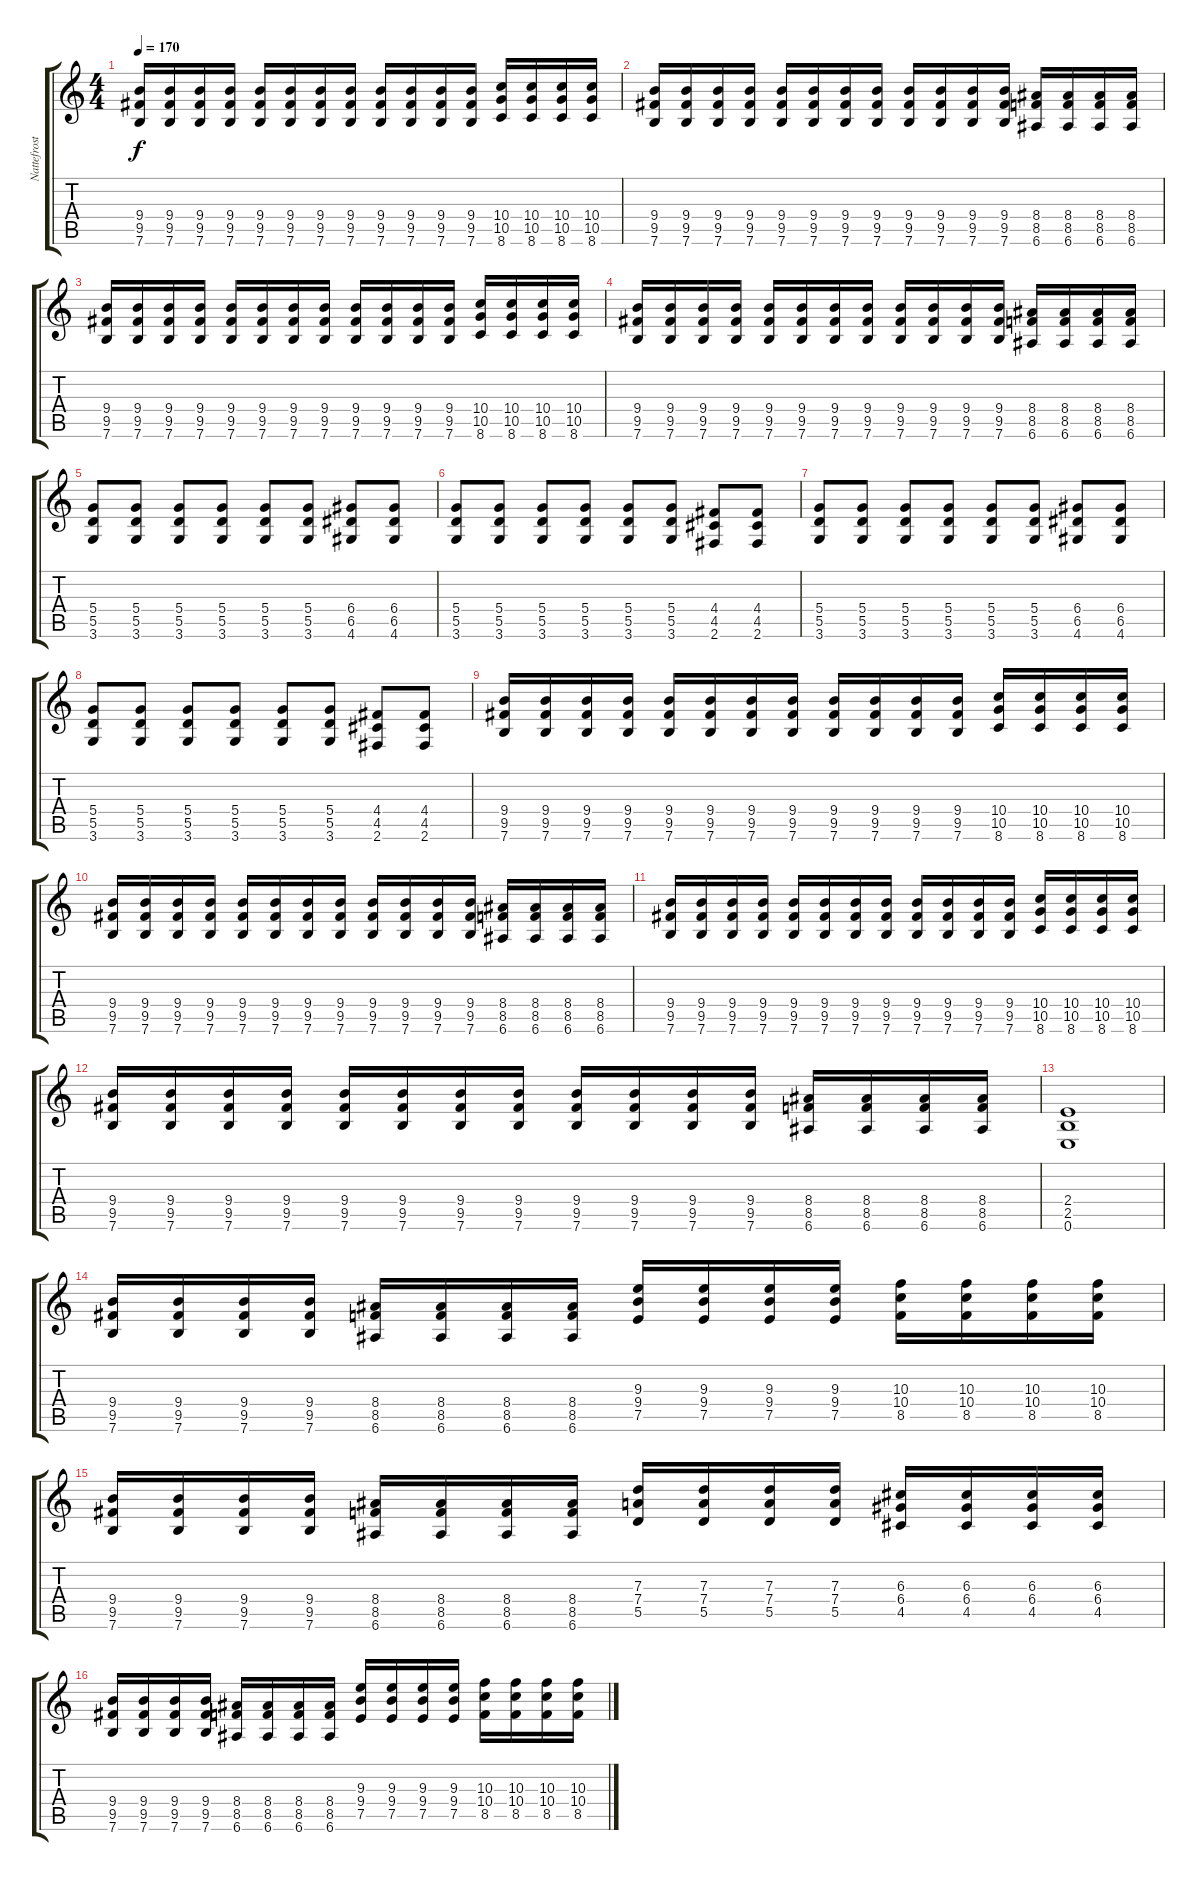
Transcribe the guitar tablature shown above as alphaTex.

\track ("Nattefrost" "Nattefrost") {instrument distortionguitar}
\staff {score tabs}
\tuning (E4 B3 G3 D3 A2 E2) {hide}
\ts (4 4)
\tempo 170
\clef g2
\ks c
(9.4 9.5 7.6).16{dy f} (9.4 9.5 7.6).16 (9.4 9.5 7.6).16 (9.4 9.5 7.6).16 (9.4 9.5 7.6).16 (9.4 9.5 7.6).16 (9.4 9.5 7.6).16 (9.4 9.5 7.6).16 (9.4 9.5 7.6).16 (9.4 9.5 7.6).16 (9.4 9.5 7.6).16 (9.4 9.5 7.6).16 (10.4 10.5 8.6).16 (10.4 10.5 8.6).16 (10.4 10.5 8.6).16 (10.4 10.5 8.6).16 |
(9.4 9.5 7.6).16 (9.4 9.5 7.6).16 (9.4 9.5 7.6).16 (9.4 9.5 7.6).16 (9.4 9.5 7.6).16 (9.4 9.5 7.6).16 (9.4 9.5 7.6).16 (9.4 9.5 7.6).16 (9.4 9.5 7.6).16 (9.4 9.5 7.6).16 (9.4 9.5 7.6).16 (9.4 9.5 7.6).16 (8.4 8.5 6.6).16 (8.4 8.5 6.6).16 (8.4 8.5 6.6).16 (8.4 8.5 6.6).16 |
(9.4 9.5 7.6).16 (9.4 9.5 7.6).16 (9.4 9.5 7.6).16 (9.4 9.5 7.6).16 (9.4 9.5 7.6).16 (9.4 9.5 7.6).16 (9.4 9.5 7.6).16 (9.4 9.5 7.6).16 (9.4 9.5 7.6).16 (9.4 9.5 7.6).16 (9.4 9.5 7.6).16 (9.4 9.5 7.6).16 (10.4 10.5 8.6).16 (10.4 10.5 8.6).16 (10.4 10.5 8.6).16 (10.4 10.5 8.6).16 |
(9.4 9.5 7.6).16 (9.4 9.5 7.6).16 (9.4 9.5 7.6).16 (9.4 9.5 7.6).16 (9.4 9.5 7.6).16 (9.4 9.5 7.6).16 (9.4 9.5 7.6).16 (9.4 9.5 7.6).16 (9.4 9.5 7.6).16 (9.4 9.5 7.6).16 (9.4 9.5 7.6).16 (9.4 9.5 7.6).16 (8.4 8.5 6.6).16 (8.4 8.5 6.6).16 (8.4 8.5 6.6).16 (8.4 8.5 6.6).16 |
(5.4 5.5 3.6).8 (5.4 5.5 3.6).8 (5.4 5.5 3.6).8 (5.4 5.5 3.6).8 (5.4 5.5 3.6).8 (5.4 5.5 3.6).8 (6.4 6.5 4.6).8 (6.4 6.5 4.6).8 |
(5.4 5.5 3.6).8 (5.4 5.5 3.6).8 (5.4 5.5 3.6).8 (5.4 5.5 3.6).8 (5.4 5.5 3.6).8 (5.4 5.5 3.6).8 (4.4 4.5 2.6).8 (4.4 4.5 2.6).8 |
(5.4 5.5 3.6).8 (5.4 5.5 3.6).8 (5.4 5.5 3.6).8 (5.4 5.5 3.6).8 (5.4 5.5 3.6).8 (5.4 5.5 3.6).8 (6.4 6.5 4.6).8 (6.4 6.5 4.6).8 |
(5.4 5.5 3.6).8 (5.4 5.5 3.6).8 (5.4 5.5 3.6).8 (5.4 5.5 3.6).8 (5.4 5.5 3.6).8 (5.4 5.5 3.6).8 (4.4 4.5 2.6).8 (4.4 4.5 2.6).8 |
(9.4 9.5 7.6).16 (9.4 9.5 7.6).16 (9.4 9.5 7.6).16 (9.4 9.5 7.6).16 (9.4 9.5 7.6).16 (9.4 9.5 7.6).16 (9.4 9.5 7.6).16 (9.4 9.5 7.6).16 (9.4 9.5 7.6).16 (9.4 9.5 7.6).16 (9.4 9.5 7.6).16 (9.4 9.5 7.6).16 (10.4 10.5 8.6).16 (10.4 10.5 8.6).16 (10.4 10.5 8.6).16 (10.4 10.5 8.6).16 |
(9.4 9.5 7.6).16 (9.4 9.5 7.6).16 (9.4 9.5 7.6).16 (9.4 9.5 7.6).16 (9.4 9.5 7.6).16 (9.4 9.5 7.6).16 (9.4 9.5 7.6).16 (9.4 9.5 7.6).16 (9.4 9.5 7.6).16 (9.4 9.5 7.6).16 (9.4 9.5 7.6).16 (9.4 9.5 7.6).16 (8.4 8.5 6.6).16 (8.4 8.5 6.6).16 (8.4 8.5 6.6).16 (8.4 8.5 6.6).16 |
(9.4 9.5 7.6).16 (9.4 9.5 7.6).16 (9.4 9.5 7.6).16 (9.4 9.5 7.6).16 (9.4 9.5 7.6).16 (9.4 9.5 7.6).16 (9.4 9.5 7.6).16 (9.4 9.5 7.6).16 (9.4 9.5 7.6).16 (9.4 9.5 7.6).16 (9.4 9.5 7.6).16 (9.4 9.5 7.6).16 (10.4 10.5 8.6).16 (10.4 10.5 8.6).16 (10.4 10.5 8.6).16 (10.4 10.5 8.6).16 |
(9.4 9.5 7.6).16 (9.4 9.5 7.6).16 (9.4 9.5 7.6).16 (9.4 9.5 7.6).16 (9.4 9.5 7.6).16 (9.4 9.5 7.6).16 (9.4 9.5 7.6).16 (9.4 9.5 7.6).16 (9.4 9.5 7.6).16 (9.4 9.5 7.6).16 (9.4 9.5 7.6).16 (9.4 9.5 7.6).16 (8.4 8.5 6.6).16 (8.4 8.5 6.6).16 (8.4 8.5 6.6).16 (8.4 8.5 6.6).16 |
(2.4 2.5 0.6).1 |
(9.4 9.5 7.6).16 (9.4 9.5 7.6).16 (9.4 9.5 7.6).16 (9.4 9.5 7.6).16 (8.4 8.5 6.6).16 (8.4 8.5 6.6).16 (8.4 8.5 6.6).16 (8.4 8.5 6.6).16 (9.3 9.4 7.5).16 (9.3 9.4 7.5).16 (9.3 9.4 7.5).16 (9.3 9.4 7.5).16 (10.3 10.4 8.5).16 (10.3 10.4 8.5).16 (10.3 10.4 8.5).16 (10.3 10.4 8.5).16 |
(9.4 9.5 7.6).16 (9.4 9.5 7.6).16 (9.4 9.5 7.6).16 (9.4 9.5 7.6).16 (8.4 8.5 6.6).16 (8.4 8.5 6.6).16 (8.4 8.5 6.6).16 (8.4 8.5 6.6).16 (7.3 7.4 5.5).16 (7.3 7.4 5.5).16 (7.3 7.4 5.5).16 (7.3 7.4 5.5).16 (6.3 6.4 4.5).16 (6.3 6.4 4.5).16 (6.3 6.4 4.5).16 (6.3 6.4 4.5).16 |
(9.4 9.5 7.6).16 (9.4 9.5 7.6).16 (9.4 9.5 7.6).16 (9.4 9.5 7.6).16 (8.4 8.5 6.6).16 (8.4 8.5 6.6).16 (8.4 8.5 6.6).16 (8.4 8.5 6.6).16 (9.3 9.4 7.5).16 (9.3 9.4 7.5).16 (9.3 9.4 7.5).16 (9.3 9.4 7.5).16 (10.3 10.4 8.5).16 (10.3 10.4 8.5).16 (10.3 10.4 8.5).16 (10.3 10.4 8.5).16
